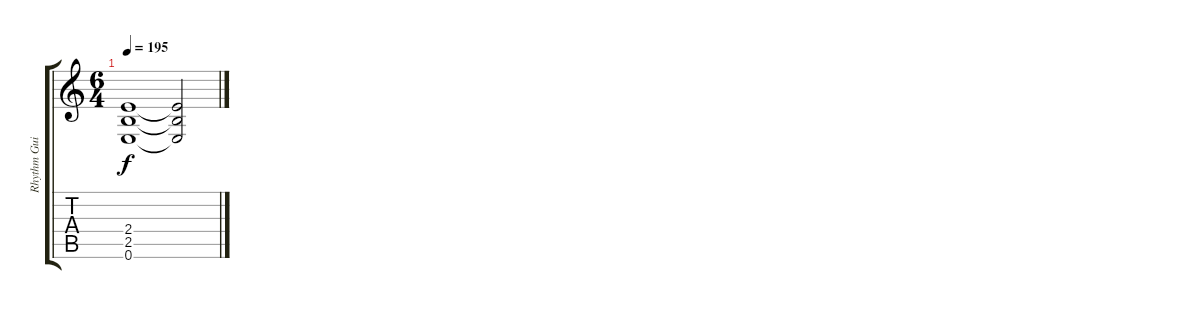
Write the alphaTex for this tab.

\track ("Rhythm Guitar" "Rhythm Gui") {instrument distortionguitar}
\staff {score tabs}
\tuning (E4 B3 G3 D3 A2 E2) {hide}
\ts (6 4)
\tempo 195
\clef g2
\ks c
(2.4{t} 2.5{t} 0.6{t}).1{dy f} (2.4{t} 2.5{t} 0.6{t}).2
